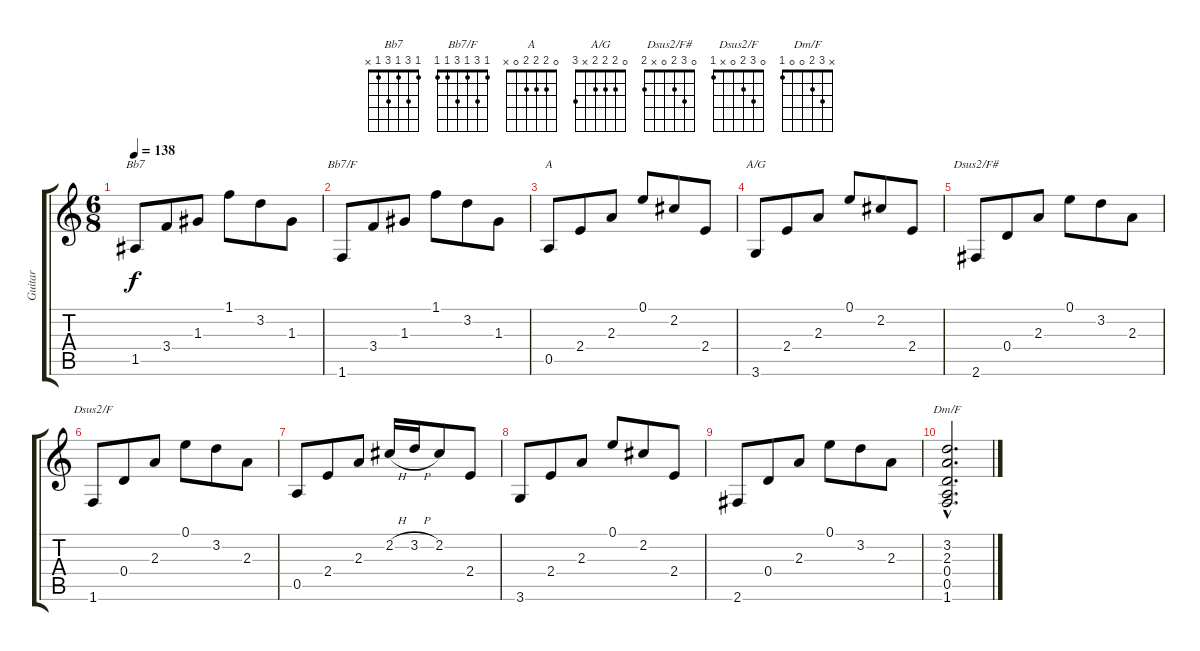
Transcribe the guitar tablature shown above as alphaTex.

\track ("Guitar" "Guitar") {instrument acousticguitarsteel}
\staff {score tabs}
\tuning (E4 B3 G3 D3 A2 E2) {hide}
\chord ("Bb7" 1 3 1 3 1 x)
\chord ("Bb7/F" 1 3 1 3 1 1)
\chord ("A" 0 2 2 2 0 x)
\chord ("A/G" 0 2 2 2 x 3)
\chord ("Dsus2/F#" 0 3 2 0 x 2)
\chord ("Dsus2/F" 0 3 2 0 x 1)
\chord ("Dm/F" x 3 2 0 0 1)
\ts (6 8)
\tempo 138
\clef g2
\ks c
1.5.8{ch "Bb7" dy f} 3.4.8 1.3.8 1.1.8 3.2.8 1.3.8 |
1.6.8{ch "Bb7/F"} 3.4.8 1.3.8 1.1.8 3.2.8 1.3.8 |
0.5.8{ch "A"} 2.4.8 2.3.8 0.1.8 2.2.8 2.4.8 |
3.6.8{ch "A/G"} 2.4.8 2.3.8 0.1.8 2.2.8 2.4.8 |
2.6.8{ch "Dsus2/F#"} 0.4.8 2.3.8 0.1.8 3.2.8 2.3.8 |
1.6.8{ch "Dsus2/F"} 0.4.8 2.3.8 0.1.8 3.2.8 2.3.8 |
0.5.8 2.4.8 2.3.8 2.2{h}.16 3.2{h}.16 2.2.8 2.4.8 |
3.6.8 2.4.8 2.3.8 0.1.8 2.2.8 2.4.8 |
2.6.8 0.4.8 2.3.8 0.1.8 3.2.8 2.3.8 |
(3.2{hac} 2.3{hac} 0.4{hac} 0.5{hac} 1.6{hac}).2{d ch "Dm/F"}
